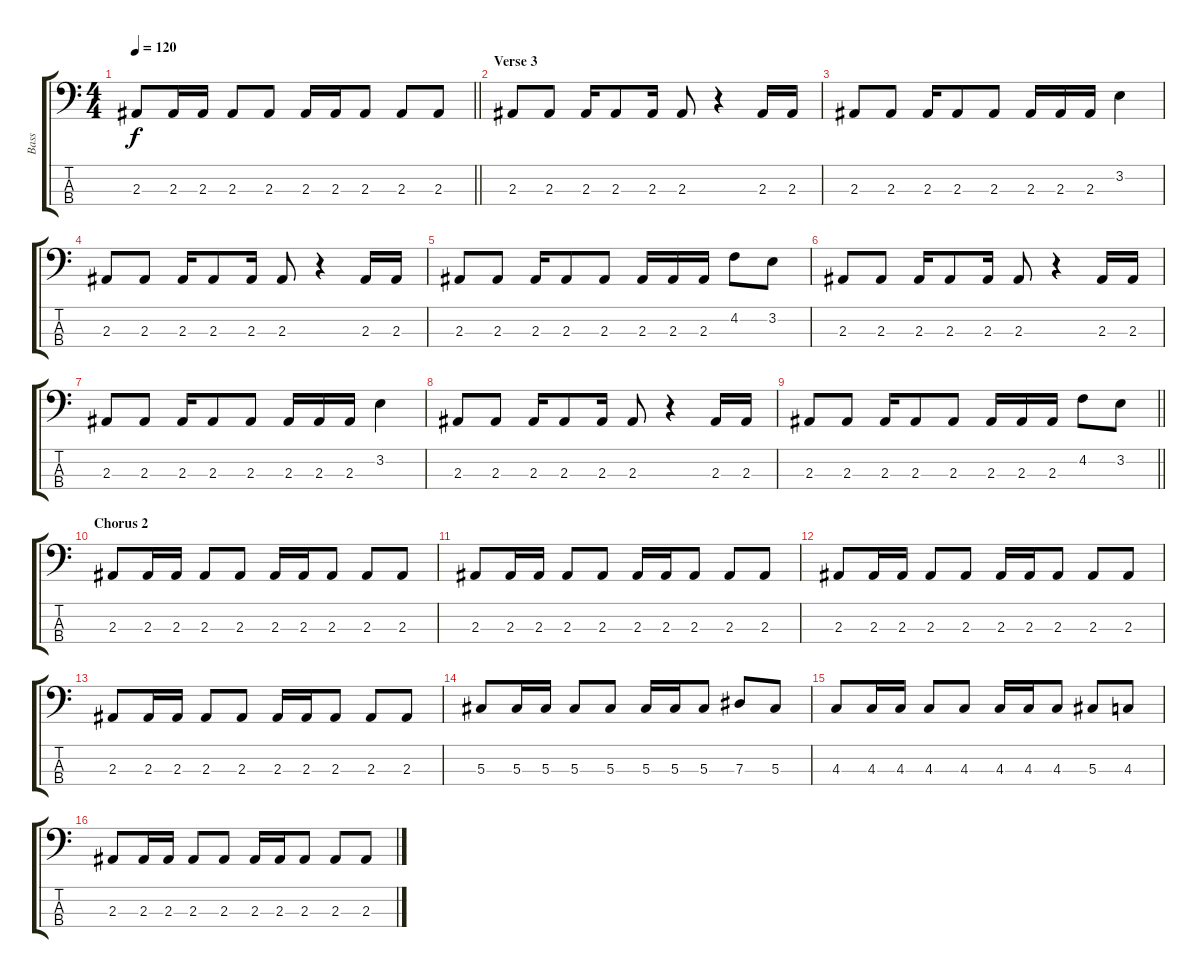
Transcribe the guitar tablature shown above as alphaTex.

\track ("Bass" "Bass") {instrument electricbassfinger}
\staff {score tabs}
\tuning (Gb2 Db2 Ab1 Eb1) {hide}
\ts (4 4)
\tempo 120
\clef f4
\barLineRight lightlight
\ks c
2.3.8{dy f} 2.3.16 2.3.16 2.3.8 2.3.8 2.3.16 2.3.16 2.3.8 2.3.8 2.3.8 |
\section ("" "Verse 3")
2.3.8 2.3.8 2.3.16 2.3.8 2.3.16 2.3.8 r.4 2.3.16 2.3.16 |
2.3.8 2.3.8 2.3.16 2.3.8 2.3.8 2.3.16 2.3.16 2.3.16 3.2.4 |
2.3.8 2.3.8 2.3.16 2.3.8 2.3.16 2.3.8 r.4 2.3.16 2.3.16 |
2.3.8 2.3.8 2.3.16 2.3.8 2.3.8 2.3.16 2.3.16 2.3.16 4.2.8 3.2.8 |
2.3.8 2.3.8 2.3.16 2.3.8 2.3.16 2.3.8 r.4 2.3.16 2.3.16 |
2.3.8 2.3.8 2.3.16 2.3.8 2.3.8 2.3.16 2.3.16 2.3.16 3.2.4 |
2.3.8 2.3.8 2.3.16 2.3.8 2.3.16 2.3.8 r.4 2.3.16 2.3.16 |
\barLineRight lightlight
2.3.8 2.3.8 2.3.16 2.3.8 2.3.8 2.3.16 2.3.16 2.3.16 4.2.8 3.2.8 |
\section ("" "Chorus 2")
2.3.8 2.3.16 2.3.16 2.3.8 2.3.8 2.3.16 2.3.16 2.3.8 2.3.8 2.3.8 |
2.3.8 2.3.16 2.3.16 2.3.8 2.3.8 2.3.16 2.3.16 2.3.8 2.3.8 2.3.8 |
2.3.8 2.3.16 2.3.16 2.3.8 2.3.8 2.3.16 2.3.16 2.3.8 2.3.8 2.3.8 |
2.3.8 2.3.16 2.3.16 2.3.8 2.3.8 2.3.16 2.3.16 2.3.8 2.3.8 2.3.8 |
5.3.8 5.3.16 5.3.16 5.3.8 5.3.8 5.3.16 5.3.16 5.3.8 7.3.8 5.3.8 |
4.3.8 4.3.16 4.3.16 4.3.8 4.3.8 4.3.16 4.3.16 4.3.8 5.3.8 4.3.8 |
2.3.8 2.3.16 2.3.16 2.3.8 2.3.8 2.3.16 2.3.16 2.3.8 2.3.8 2.3.8
